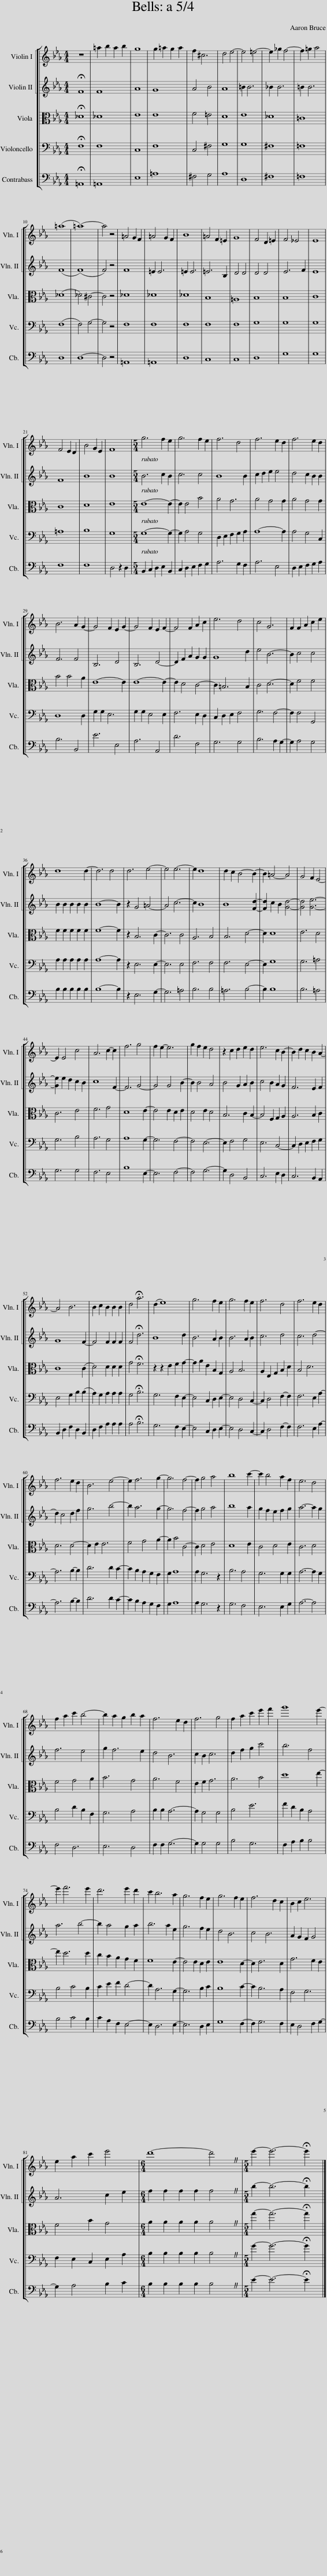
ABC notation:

X:1
%%score [ [ 1 2 ] 3 4 5 ]
L:1/8
M:4/4
I:linebreak $
K:Eb
V:1 treble
V:2 treble
V:3 alto
V:4 bass
V:5 bass transpose=-12
V:1
 z8 | =a2 b2 a2 b2 | g8 | g2 =a2 g2 a2 | f2 ^c6 | %5
 d4 e4- | e4 =e4- | e2 _g2 f4- | f2 =g2 a4 |$ (=a8 | %10
 =a8-) | a4 z4 | =A4 G2 F2 | =A4 G2 F2 | B8 | %15
 =A4 F2 =E2 | G8 | F4 D2 =E2 | F4 _E4 | E8 |$ %20
 F4 E2 D2 | B4 G2 E2 | F8 |[M:5/4] g6 f2 e2 | g6 f2 e2 | %25
 f6 d4 | f6 e2 d2 | f6 e2 d2 |$ B6 A2 G2- | G4 F2 E2 G2- | %30
 G4 F2 E2 F2- | F4 F2 A2 c2 | e6 d4 | c4 G6 | F2 F2 A2 c2 e2 |$ %35
 d8 d2- | d6 d4 | d6 e4- | e4 e6- | e2 d8 | %40
 d2 c2 B4- B2- | B2 =A4- A4 | G4 F2 E4- |$ E2 E4 c4 | A6 c2- c2 | %45
 f6 g4 | f2 e2- e6 | g2 f2 e2 d4 | z2 c2 d2 e2 d2 | e6 c2 B2- | %50
 B2 d2 c2 B2 A2- |$ A4 B6 | B2 c2 B2 B2 B2 | d4 !fermata!a6 | (d2 e8) | %55
 g6 f2 e2 | g6 f2 e2 | f6 d4 | f6 e2 d2 |$ f6 e2 d2 | %60
 B6 e4- | e2 f6 g2- | g6 f4- | f2 g4 a4 | b8 c'2- | %65
 c'2 b4 a2 f2 | e6 d4 |$ f2 a2 c'2 b4- | b2 a2 g2 b2 a2 | f6 e2 d2 | %70
 f6 g4 | f2 a2 c'2 e'2 f'2 | g'8 e'2- |$ e'2 f'6 e'2 | d'6 e'2 d'2 | %75
 c'2 b6 a2 | g6 f2 e2 | g6 f2 e2 | f6 d2 c2 | B2 c2 e6 |$ %80
 e2 a2 c'2 e'4 |[M:6/4] d'8- d'4 |[M:5/4] e'2- e'6- !fermata!e'2 |] %83
V:2
 !fermata!F8 | F8 | A8 | G8 | A4 B4 | %5
 A8 | =B2 B6 | _B2 B6 | =B2 B6 |$ (F8 | %10
 (F8) | F4) z4 | F8 | =E2 E6 | =E2 E6 | %15
 =E6 B,2 | D4 D4 | D4 D4 | E6 F2 | E8 |$ %20
 F8 | B8 | B8 |[M:5/4] B6 c2 B2 | c6 c4 | %25
 B8 B2 | c2 d2 e2 e4 | d4 c2 B2 B2 |$ F6 F4 | B,6 D4 | %30
 B,6 D4- | D2 F2 A2 G2 G2 | G8 d2 | e4 B6- | B2 c4 c4 |$ %35
 B2 B2 B2 B2 B2 | B8- B2 | z2 G4 =A4- | A4 c6- | c2 B8 | %40
 B8 [Fd]2- | [Fd]2 c2 B2 [Gd]4- | [Gd]4 [Ge]6- |$ [Ge]2 e2 d2 c2 B2 | c8 F2- | %45
 F6 G4- | G4 G4 B2- | B2 B4 A4 | B4 G2 A2 B2 | c4 B2 A2 G2 | %50
 F6 E2 F2 |$ G8 F2- | F4 F2 F2 F2 | F4 !fermata!d6 | B8 d2 | %55
 B6 A2 B2 | B6 A2 B2 | c6 d4 | c6 d4- |$ d2 c4 d2 f2 | %60
 g6 b4- | b2 a6 g2- | g6 f4- | f2 g4 a4 | b8 a2 | %65
 g2 f2 e2 f2 g2 | a6- a2 g2 |$ f6 e4 | g2 f6 e2 | d4 B6 | %70
 c2 B2 c6 | d2 f2 g2 c'4 | b6 f4 |$ a6 b4- | b2 a4 g2 a2 | %75
 b6 a2 e2 | g6 f2 e2 | d4 B6 | c4 B6 | A2 G2 F2 G4 |$ %80
 A6 c2 e2 |[M:6/4] f2 f2 f2 f2 f4 |[M:5/4] b2- b6- !fermata!b2 |] %83
V:3
 !fermata!_D8 | _D8 | E8 | E8 | F4 =E4 | %5
 D8 | E8 | _D8 | =C8 |$ (_D8 | %10
 _D4) ^C4- | C4 z4 | _D8 | _D8 | _D8 | %15
 B,8 | =A,8 | B,8 | B,8 | C8 |$ %20
 C8 | D8 | E8 |[M:5/4] E8- E2- | E2 E4 B4 | %25
 A4 G6 | A4 G4 G2 | A4 G4 G2 |$ B4 B4 A2 | E8- E2 | %30
 E8- E2- | E2 D4 C4- | C2 =B,6 B,2 | C4 D6- | D2 F4 F4 |$ %35
 F2 F2 F2 F2 F2 | F8- F2 | z2 B,6 C2- | C6 C4 | A,6 B,4 | %40
 B,6 D4- | D2 D8 | E6 D4 |$ C6 E4 | F6 G4 | %45
 D8 E2- | E4 E2 D2 E2 | D4 E2 D4 | B,6 C2 B,2- | B,4 F,2 G,2 A,2 | %50
 A,6 B,2 C2 |$ C8 (C2 | D4) D2 D2 D2 | G4 !fermata!F6 | z2 z2 E2 F2 G2- | %55
 G2 A2 E2 B,2 G,2 | A,4 B,6 | A,2 E,2 G,2 B,2 D2 | B,4 D6 |$ D6 D4- | %60
 D2 E2 E6 | F4 G4 A2- | A2 B4 C4- | C2 D4 E4 | D8 E2 | %65
 C4 D4 E2 | C6 D4 |$ F4 G4 A2 | B6 G4 | A6 F4 | %70
 E2 F2 G6 | A6 B4 | d8 e2- |$ e2 d6 d2 | c2 B2 A2 G2 F2 | %75
 F8 E2- | E4 E2 D2 E2 | E8 D2- | D2 E6 D2 | G6 F2 E2 |$ %80
 F4 B2 G4 |[M:6/4] A2 A2 A2 A2 A4 |[M:5/4] g2- g6- !fermata!g2 |] %83
V:4
 !fermata!F,8 | F,8 | C,8 | F,8 | C,4 ^F,4 | %5
 G,8 | G,8 | ^F,8 | =F,8 |$ (F,8 | %10
 F,4) G,4- | G,4 z4 | F,8 | F,8 | F,8 | %15
 F,8 | F,8 | G,8 | G,8 | G,8 |$ %20
 =A,8 | B,8 | G,8 |[M:5/4] G,8- G,2- | G,2 A,4 G,4 | %25
 D,2 E,2 F,2 G,2 A,2 | A,8- A,2 | A,4 G,4 C,2 |$ D,8 D,2 | G,2 G,2 E,6 | %30
 G,2 G,2 E,4 E,2 | F,6 E,2 D,2 | C,2 D,2 E,2 F,4 | G,6 F,4- | F,2 F,4 G,,4 |$ %35
 A,2 A,2 A,2 A,2 A,2 | A,8- A,2 | z2 E,6 E,2- | E,6 E,4 | F,6 F,4 | %40
 F,6 E,4- | E,2 G,8 | G,6 =A,4 |$ G,6 B,4 | A,6 G,4 | %45
 A,8 G,2- | G,6 F,4- | F,4 E,6- | E,2 F,4 G,4 | E,6 C,4- | %50
 C,2 D,2 E,2 F,2 G,2 |$ E,4 G,2 B,2 (B,2 | A,2) G,2 A,2 A,2 A,2 | G,4 !fermata!B,6 | G,6 F,2 E,2- | %55
 E,4 C,2 D,2 E,2- | E,4 D,4 C,2- | C,2 D,4 F,2- F,2 | F,6 E,2 A,2- |$ A,6 B,2- B,2 | %60
 D6 D2 C2- | C2 B,2 A,2 G,2 F,2 | G,2 A,8 | A,2 G,6 z2 | B,6 A,4 | %65
 G,6 G,2 G,2 | A,6- A,2 G,2 |$ B,4 D2 B,2 F,2 | G,6 A,4 | B,2 B,2 A,6- | %70
 A,2 G,4 G,4 | B,4 E6 | F2 D2 B,2 A,4 |$ B,4 C4 B,2 | C2 E2 F2 D4- | %75
 D2 A,6 G,2- | G,6 B,2 C2 | B,8 C2- | C2 B,6 A,2 | F,4 G,6 |$ %80
 F,2 E,2 C,2 E,2 A,2 |[M:6/4] B,2 B,2 B,2 B,2 B,4 |[M:5/4] G2- G6- !fermata!G2 |] %83
V:5
 !fermata!=A,,8 | =A,,8 | E,8 | =A,8 | ^F,4 G,4 | %5
 A,8 | D,8 | ^F,8 | =F,8 |$ D,8 | %10
 D,8- | D,4 z4 | =A,,8 | =A,,8 | D,8 | %15
 C,8 | C,8 | D,8 | G,8 | G,8 |$ %20
 F,8 | F,8 | D,4 z2 D,2 |[M:5/4] B,,2 C,2 D,2 E,2 B,,2 | C,2 D,2 E,2 F,2 G,2 | %25
 A,6 G,2 F,2 | A,6 E,4 | D,2 E,2 F,2 G,2 A,2 |$ B,6 B,,4 | E6 E,4 | %30
 A,6 A,,4 | D6 F,4 | G,6 G,4 | B,6 A,2 G,2- | G,2 A,4 G,4 |$ %35
 B,2 B,2 B,2 B,2 B,2 | B,8- B,2 | z2 E,6 G,2- | G,6 =A,4 | B,6 B,4 | %40
 =A,6 B,4- | B,2 B,8 | B,6 =A,4 |$ G,6 G,4 | F,6 E,4 | %45
 B,8 E,2- | E,6 F,4- | F,4 G,6- | G,2 D,4 B,,4 | C,6 E,2 D,2 | %50
 C,6 B,,2 A,,2 |$ B,,2 D,2 F,2 D,2 B,,2 | D,2 F,2 A,2 A,2 A,2 | A,4 !fermata!B,6 | G,6 F,2 E,2- | %55
 E,4 C,2 D,2 E,2- | E,4 D,4 C,2- | C,2 D,4 F,2- F,2 | F,6 E,2 A,2- |$ A,6 B,2- B,2 | %60
 D6 D2 C2- | C2 B,2 A,2 G,2 F,2 | G,2 A,8 | A,2 G,6 z2 | G,6 F,4 | %65
 E,6 E,2 G,2 | A,6- A,4 |$ F,4 D,6 | E,6 D,4 | F,2 F,2 G,6- | %70
 G,2 G,4 G,4 | B,4 G,6 | F,2 A,2 B,2 B,4 |$ B,4 C4 B,2 | C2 A,2 F,2 E,4- | %75
 E,2 D,6 E,2- | E,6 D,2 E,2 | G,8 F,2- | F,2 G,6 F,2 | E,2 D,4 F,2 G,2- |$ %80
 G,2 A,4 B,2 C2 |[M:6/4] B,2 B,2 B,2 B,2 B,4 |[M:5/4] E2- E6- !fermata!E2 |] %83
